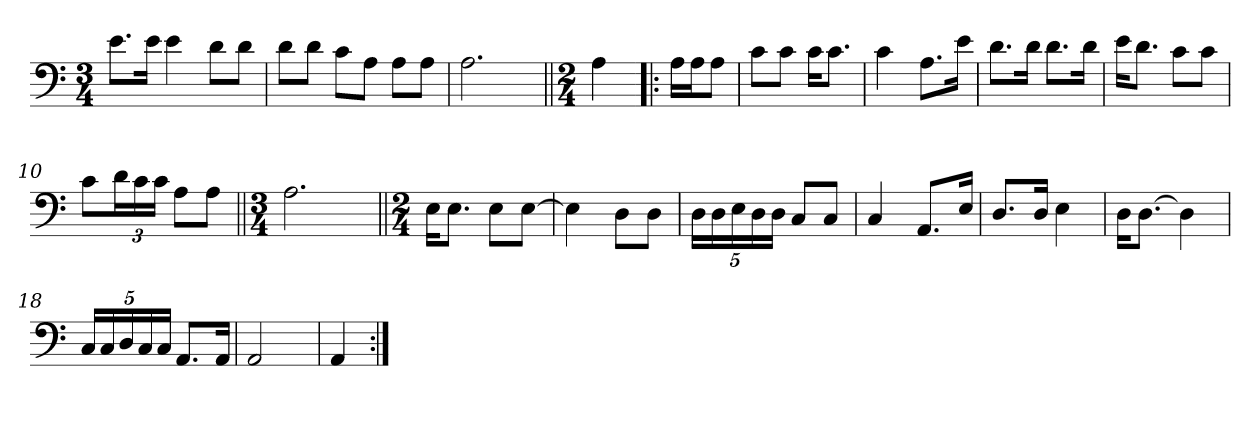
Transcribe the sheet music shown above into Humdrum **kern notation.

**kern
*part1
*staff1
*clefF4
*k[]
*M3/4
*MM58
=1
8.e\L
16e\Jk
4e\
8d\L
8d\J
=2
8d\L
8d\J
8c\L
8A\J
8A\L
8A\J
=3
2.A\
=4||
*M2/4
4A\
=5!|:
16A\LL
16A\J
8A\J
=6
8c\L
8c\J
16c\KL
8.c\J
=7
4c\
8.A\L
16e\Jk
=8
8.d\L
16d\Jk
8.d\L
16d\Jk
=9
16e\KL
8.d\J
8c\L
8c\J
!!LO:LB:g=z
=10
8c\L
*Xbrackettup
24d\L
24c\
24c\JJ
8A\L
8A\J
=11||
*M3/4
2.A\
=12||
*M2/4
16E\KL
8.E\J
8E\L
[8E\J
=13
4E\]
8D\L
8D\J
=14
20D\LL
20D\
20E\
20D\
20D\JJ
8C/L
8C/J
=15
4C/
8.AA/L
16E/Jk
=16
8.D/L
16D/Jk
4E\
=17
16D\KL
[8.D\J
4D\]
=18
20C/LL
20C/
20D/
20C/
20C/JJ
8.AA/L
16AA/Jk
=19
2AA/
!!LO:LB:g=z
=20
4AA/
=:|!
*-
